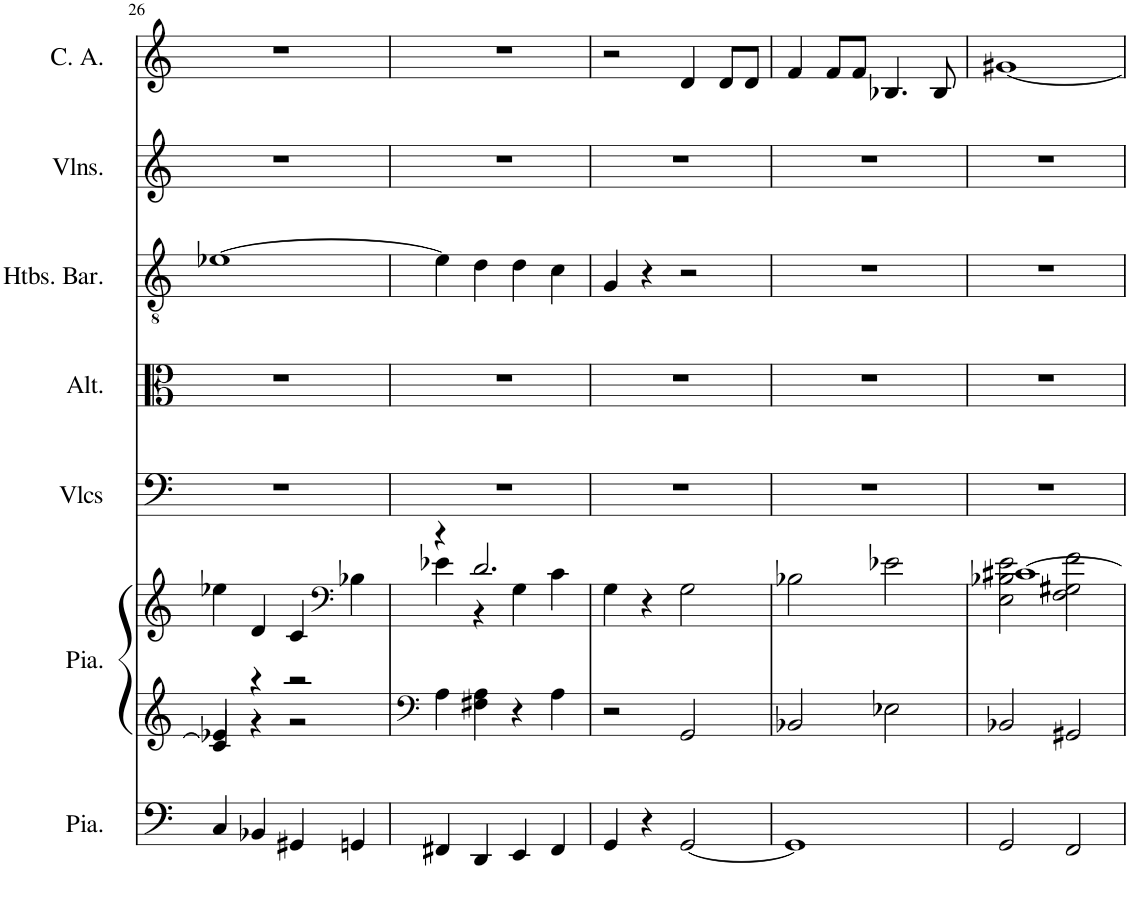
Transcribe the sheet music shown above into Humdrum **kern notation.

**kern	**kern	**kern	**kern	**kern	**kern	**kern	**kern
*part7	*part6	*part6	*part5	*part4	*part3	*part2	*part1
*staff8	*staff7	*staff6	*staff5	*staff4	*staff3	*staff2	*staff1
*I"Piano, Pedals	*I"Piano, Organ	*	*I"Violoncelles, Bass	*I"Altos, Tenor	*I"Hautbois Baryton, Alto	*I"Violons, Soprano	*I"Cor anglais, Baritone solo
*I'Pia.	*I'Pia.	*	*I'Vlcs	*I'Alt.	*I'Htbs. Bar.	*I'Vlns.	*I'C. A.
!!LO:PB:g=z
*clefF4	*clefG2	*clefG2	*clefF4	*clefC3	*clefGv2	*clefG2	*clefG2
*	*	*	*	*	*	*	*Trd4c7
*k[]	*k[]	*k[]	*k[]	*k[]	*k[]	*k[]	*k[]
*M4/4	*M4/4	*M4/4	*M4/4	*M4/4	*M4/4	*M4/4	*M4/4
=26	=26	=26	=26	=26	=26	=26	=26
*	*^	*	*	*	*	*	*
4C/	4e-X/	4c/]	4ee-X\	1r	1r	[1e-X	1r	1r
4BB-X/	4r	4r	4d/	.	.	.	.	.
4GG#X/	2r	2r	4c/	.	.	.	.	.
*	*	*	*clefF4	*	*	*	*	*
4GGn/	.	.	4B-X\	.	.	.	.	.
*	*v	*v	*	*	*	*	*	*
=27	=27	=27	=27	=27	=27	=27	=27
*	*clefF4	*	*	*	*	*	*
*	*	*^	*	*	*	*	*
4FF#X/	4A\	4r	4e-X\	1r	1r	4e-\]	1r	1r
4DD/	4F#X\ 4A\	2.d/	4r	.	.	4d\	.	.
4EE/	4r	.	4G\	.	.	4d\	.	.
4FF#/	4A\	.	4c\	.	.	4c\	.	.
*	*	*v	*v	*	*	*	*	*
=28	=28	=28	=28	=28	=28	=28	=28
4GG/	2r	4G\	1r	1r	4G/	1r	2r
4r	.	4r	.	.	4r	.	.
[2GG/	2GG/	2G\	.	.	2r	.	4d/
.	.	.	.	.	.	.	8d/L
.	.	.	.	.	.	.	8d/J
=29	=29	=29	=29	=29	=29	=29	=29
1GG]	2BB-X/	2B-X\	1r	1r	1r	1r	4f/
.	.	.	.	.	.	.	8f/L
.	.	.	.	.	.	.	8f/J
.	2E-X\	2e-X\	.	.	.	.	4.B-X/
.	.	.	.	.	.	.	8B-/
=30	=30	=30	=30	=30	=30	=30	=30
*	*	*^	*	*	*	*	*
2GG/	2BB-X/	[1c#X	2E\ 2B-X\ 2e\	1r	1r	1r	1r	[1g#X
2FF/	2GG#X/	.	2F\ 2G#X\ 2f\	.	.	.	.	.
*	*	*v	*v	*	*	*	*	*
=	=	=	=	=	=	=	=
*-	*-	*-	*-	*-	*-	*-	*-
